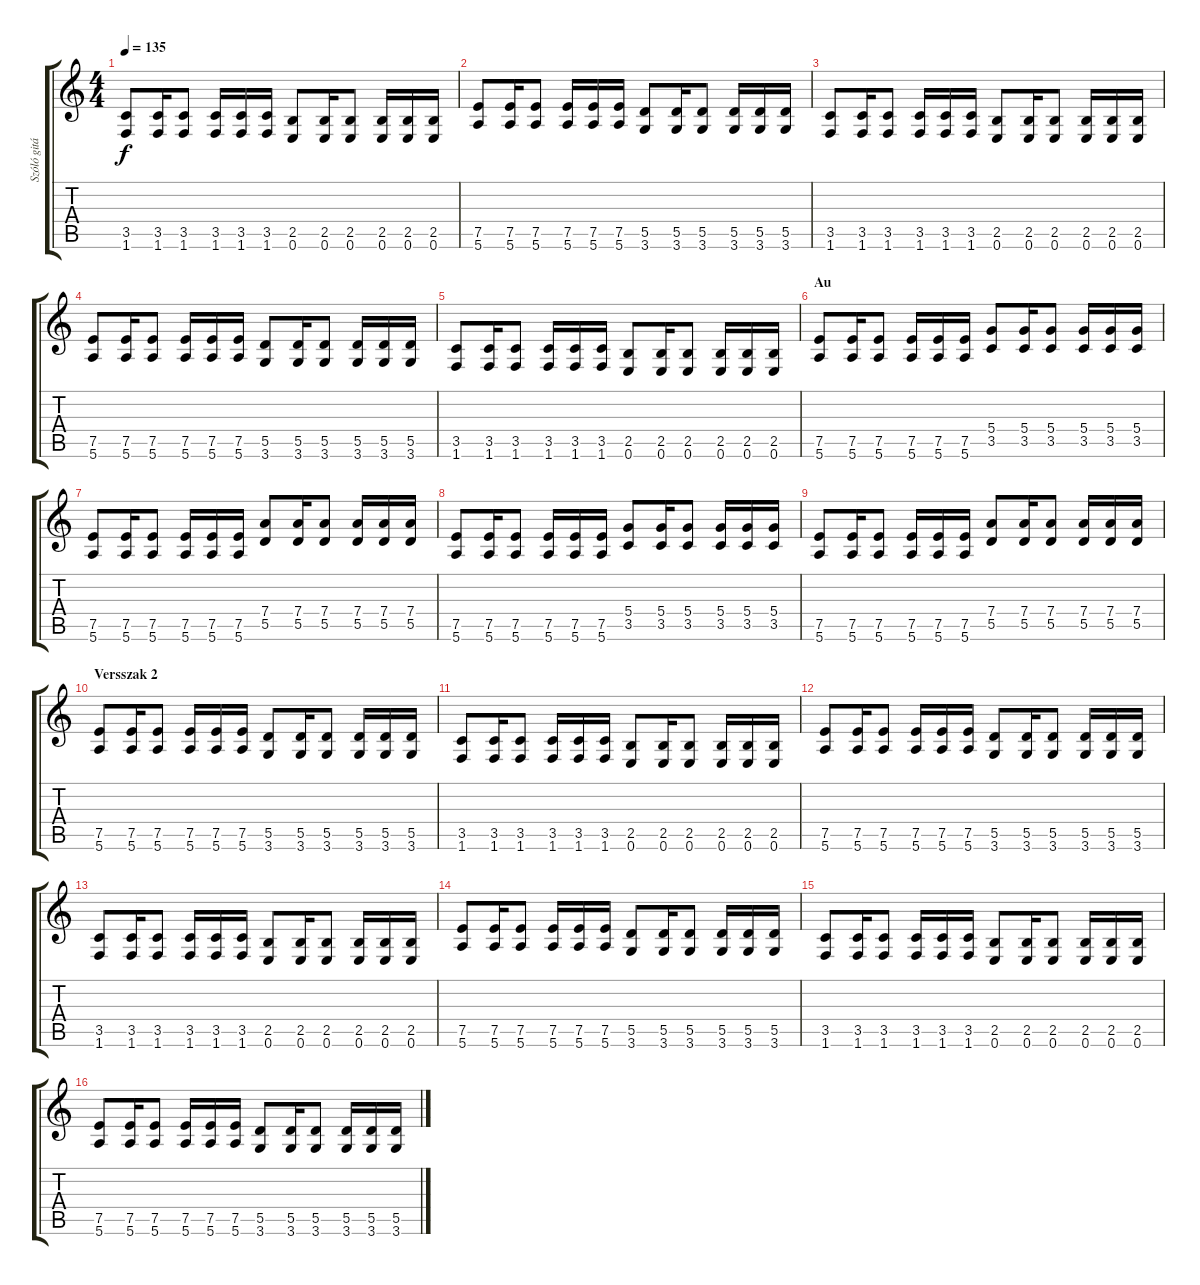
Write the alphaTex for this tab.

\track ("Szóló gitár" "Szóló gitá") {instrument distortionguitar}
\staff {score tabs}
\tuning (E4 B3 G3 D3 A2 E2) {hide}
\ts (4 4)
\tempo 135
\clef g2
\ks c
(3.5 1.6).8{dy f} (3.5 1.6).16 (3.5 1.6).8 (3.5 1.6).16 (3.5 1.6).16 (3.5 1.6).16 (2.5 0.6).8 (2.5 0.6).16 (2.5 0.6).8 (2.5 0.6).16 (2.5 0.6).16 (2.5 0.6).16 |
(7.5 5.6).8 (7.5 5.6).16 (7.5 5.6).8 (7.5 5.6).16 (7.5 5.6).16 (7.5 5.6).16 (5.5 3.6).8 (5.5 3.6).16 (5.5 3.6).8 (5.5 3.6).16 (5.5 3.6).16 (5.5 3.6).16 |
(3.5 1.6).8 (3.5 1.6).16 (3.5 1.6).8 (3.5 1.6).16 (3.5 1.6).16 (3.5 1.6).16 (2.5 0.6).8 (2.5 0.6).16 (2.5 0.6).8 (2.5 0.6).16 (2.5 0.6).16 (2.5 0.6).16 |
(7.5 5.6).8 (7.5 5.6).16 (7.5 5.6).8 (7.5 5.6).16 (7.5 5.6).16 (7.5 5.6).16 (5.5 3.6).8 (5.5 3.6).16 (5.5 3.6).8 (5.5 3.6).16 (5.5 3.6).16 (5.5 3.6).16 |
(3.5 1.6).8 (3.5 1.6).16 (3.5 1.6).8 (3.5 1.6).16 (3.5 1.6).16 (3.5 1.6).16 (2.5 0.6).8 (2.5 0.6).16 (2.5 0.6).8 (2.5 0.6).16 (2.5 0.6).16 (2.5 0.6).16 |
\section ("" "Au")
(7.5 5.6).8 (7.5 5.6).16 (7.5 5.6).8 (7.5 5.6).16 (7.5 5.6).16 (7.5 5.6).16 (5.4 3.5).8 (5.4 3.5).16 (5.4 3.5).8 (5.4 3.5).16 (5.4 3.5).16 (5.4 3.5).16 |
(7.5 5.6).8 (7.5 5.6).16 (7.5 5.6).8 (7.5 5.6).16 (7.5 5.6).16 (7.5 5.6).16 (7.4 5.5).8 (7.4 5.5).16 (7.4 5.5).8 (7.4 5.5).16 (7.4 5.5).16 (7.4 5.5).16 |
(7.5 5.6).8 (7.5 5.6).16 (7.5 5.6).8 (7.5 5.6).16 (7.5 5.6).16 (7.5 5.6).16 (5.4 3.5).8 (5.4 3.5).16 (5.4 3.5).8 (5.4 3.5).16 (5.4 3.5).16 (5.4 3.5).16 |
(7.5 5.6).8 (7.5 5.6).16 (7.5 5.6).8 (7.5 5.6).16 (7.5 5.6).16 (7.5 5.6).16 (7.4 5.5).8 (7.4 5.5).16 (7.4 5.5).8 (7.4 5.5).16 (7.4 5.5).16 (7.4 5.5).16 |
\section ("" "Versszak 2")
(7.5 5.6).8 (7.5 5.6).16 (7.5 5.6).8 (7.5 5.6).16 (7.5 5.6).16 (7.5 5.6).16 (5.5 3.6).8 (5.5 3.6).16 (5.5 3.6).8 (5.5 3.6).16 (5.5 3.6).16 (5.5 3.6).16 |
(3.5 1.6).8 (3.5 1.6).16 (3.5 1.6).8 (3.5 1.6).16 (3.5 1.6).16 (3.5 1.6).16 (2.5 0.6).8 (2.5 0.6).16 (2.5 0.6).8 (2.5 0.6).16 (2.5 0.6).16 (2.5 0.6).16 |
(7.5 5.6).8 (7.5 5.6).16 (7.5 5.6).8 (7.5 5.6).16 (7.5 5.6).16 (7.5 5.6).16 (5.5 3.6).8 (5.5 3.6).16 (5.5 3.6).8 (5.5 3.6).16 (5.5 3.6).16 (5.5 3.6).16 |
(3.5 1.6).8 (3.5 1.6).16 (3.5 1.6).8 (3.5 1.6).16 (3.5 1.6).16 (3.5 1.6).16 (2.5 0.6).8 (2.5 0.6).16 (2.5 0.6).8 (2.5 0.6).16 (2.5 0.6).16 (2.5 0.6).16 |
(7.5 5.6).8 (7.5 5.6).16 (7.5 5.6).8 (7.5 5.6).16 (7.5 5.6).16 (7.5 5.6).16 (5.5 3.6).8 (5.5 3.6).16 (5.5 3.6).8 (5.5 3.6).16 (5.5 3.6).16 (5.5 3.6).16 |
(3.5 1.6).8 (3.5 1.6).16 (3.5 1.6).8 (3.5 1.6).16 (3.5 1.6).16 (3.5 1.6).16 (2.5 0.6).8 (2.5 0.6).16 (2.5 0.6).8 (2.5 0.6).16 (2.5 0.6).16 (2.5 0.6).16 |
(7.5 5.6).8 (7.5 5.6).16 (7.5 5.6).8 (7.5 5.6).16 (7.5 5.6).16 (7.5 5.6).16 (5.5 3.6).8 (5.5 3.6).16 (5.5 3.6).8 (5.5 3.6).16 (5.5 3.6).16 (5.5 3.6).16
